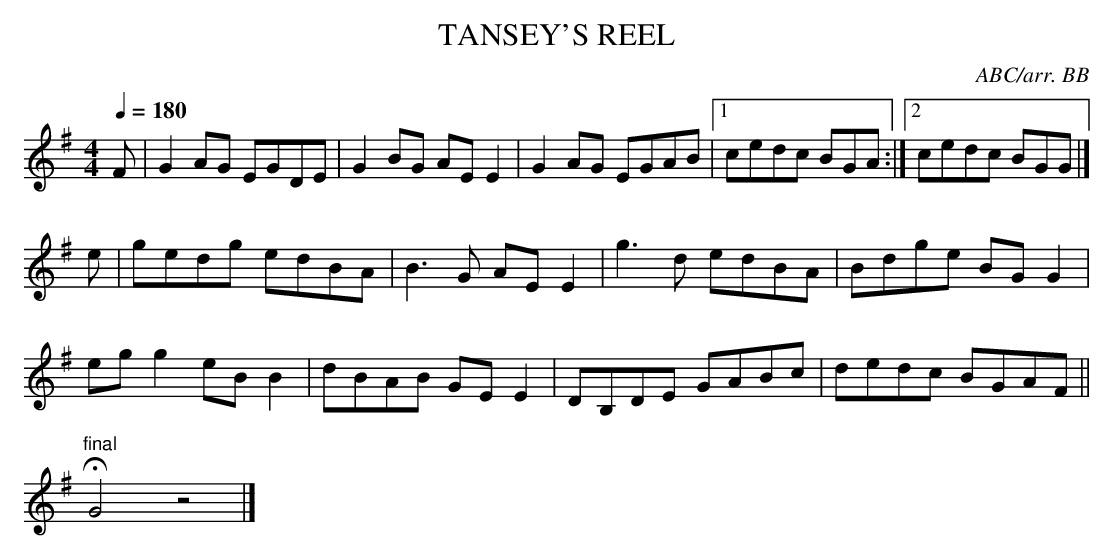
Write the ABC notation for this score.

X:1
T:TANSEY'S REEL
C:ABC/arr. BB
M:4/4
L:1/8
Q:1/4=180
K:G
F|G2AG EGDE|G2BG AE E2|G2 AG EGAB|1 cedc BGA :|\
[2cedc BGG |]
e|gedg edBA|B3G AE E2|g3d edBA|Bdge BG G2|
eg g2 eB B2|dBAB GE E2|DB,DE GABc|dedc BGAF||
"final"HG4z4|]
